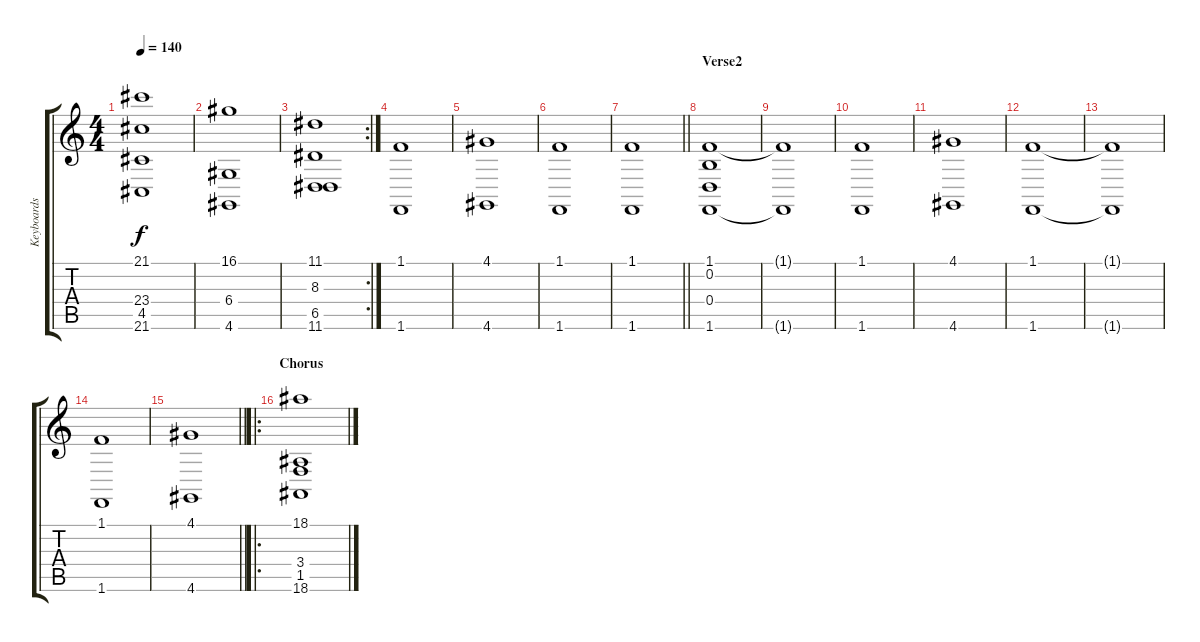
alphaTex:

\track ("Keyboards" "Keyboards") {instrument pad7halo}
\staff {score tabs}
\tuning (E4 B3 G3 D3 A2 E2) {hide}
\ts (4 4)
\tempo 140
\clef g2
\ks c
(21.1 23.4 4.5 21.6).1{dy f} |
(16.1 6.4 4.6).1 |
\rc 2
(11.1 8.3 6.5 11.6).1 |
(1.1 1.6).1 |
(4.1 4.6).1 |
(1.1 1.6).1 |
\barLineRight lightlight
(1.1 1.6).1 |
\section ("" "Verse2")
(1.1 0.2 0.4 1.6).1 |
(1.1{t} 1.6{t}).1 |
(1.1 1.6).1 |
(4.1 4.6).1 |
(1.1 1.6).1 |
(1.1{t} 1.6{t}).1 |
(1.1 1.6).1 |
\barLineRight lightlight
(4.1 4.6).1 |
\ro
\section ("" "Chorus")
(18.1 3.4 1.5 18.6).1
